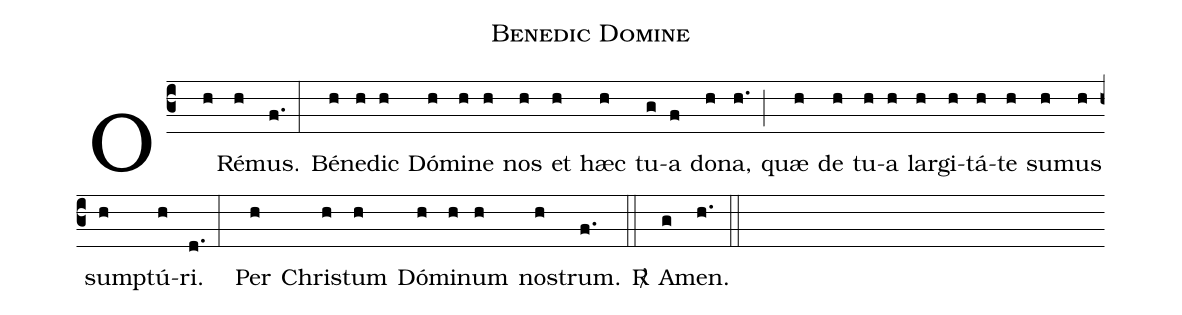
name: Benedic Domine;
%%
(c3) O() (h)Ré(h)mus.(f.:) Bé(h)ne(h)dic(h) Dó(h)mi(h)ne(h) nos(h) et(h) hæc(h) tu(g)a(f) do(h)na,(h.;) quæ(h) de(h) tu(h)a(h) lar(h)gi(h)tá(h)te(h) su(h)mus(h) sump(h)tú(h)ri.(d.:) Per(h) Chris(h)tum(h) Dó(h)mi(h)num(h) nos(h)trum.(f.) <v>\Rbar</v>(::) A(g)men.(h.::)
